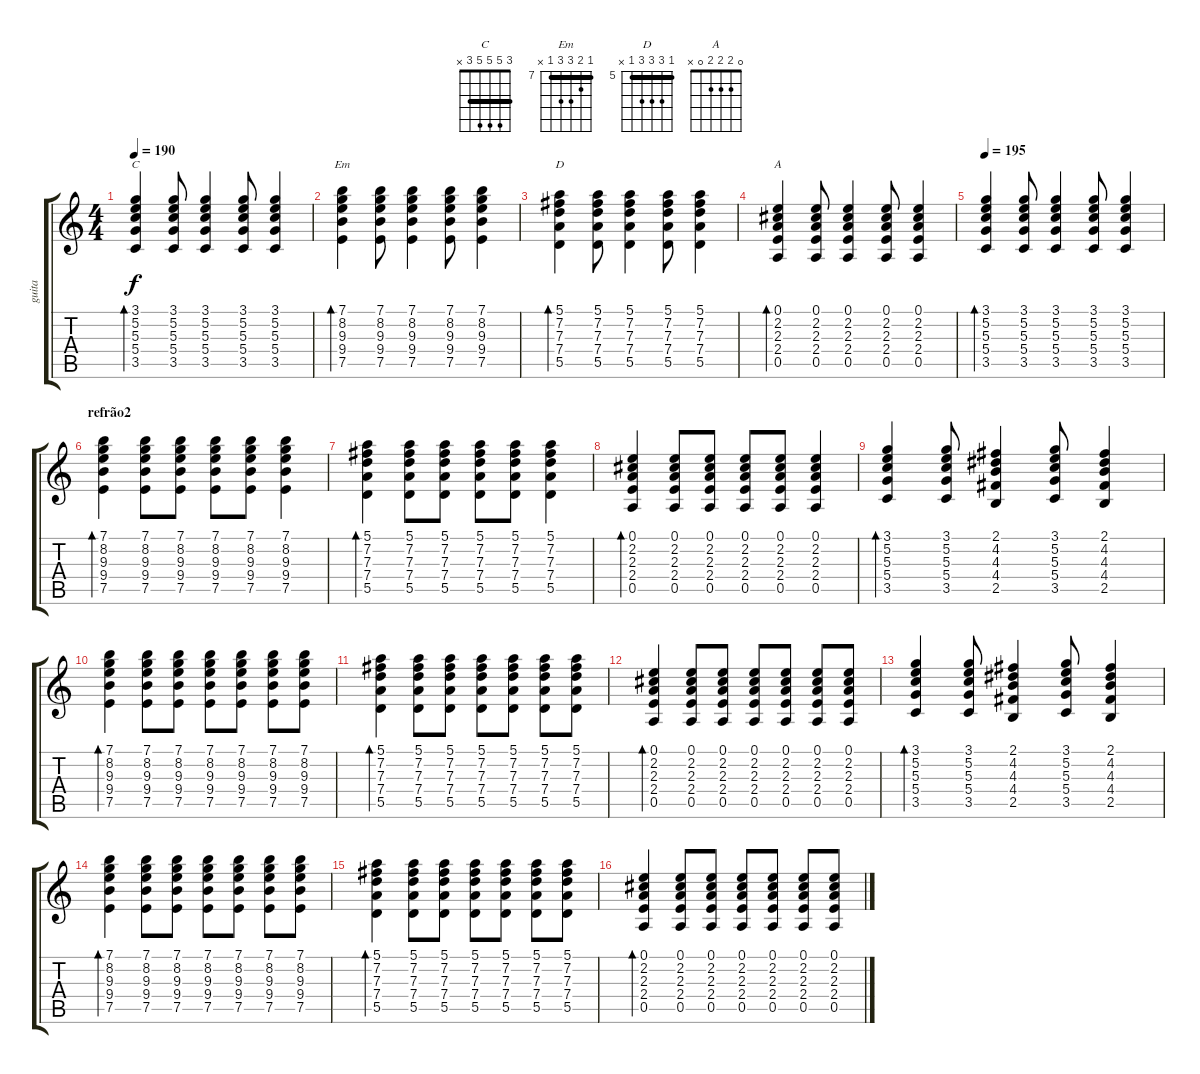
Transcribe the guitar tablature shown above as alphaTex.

\track ("guita" "guita") {instrument electricguitarmuted}
\staff {score tabs}
\tuning (E4 B3 G3 D3 A2 E2) {hide}
\chord ("C" 3 5 5 5 3 x) {barre 3}
\chord ("Em" 7 8 9 9 7 x) {firstfret 7 barre 7}
\chord ("D" 5 7 7 7 5 x) {firstfret 5 barre 5}
\chord ("A" 0 2 2 2 0 x)
\ts (4 4)
\tempo 190
\clef g2
\ks c
(3.1 5.2 5.3 5.4 3.5).4{bd 60 ch "C" dy f} (3.1 5.2 5.3 5.4 3.5).8 (3.1 5.2 5.3 5.4 3.5).4 (3.1 5.2 5.3 5.4 3.5).8 (3.1 5.2 5.3 5.4 3.5).4 |
(7.1 8.2 9.3 9.4 7.5).4{bd 60 ch "Em"} (7.1 8.2 9.3 9.4 7.5).8 (7.1 8.2 9.3 9.4 7.5).4 (7.1 8.2 9.3 9.4 7.5).8 (7.1 8.2 9.3 9.4 7.5).4 |
(5.1 7.2 7.3 7.4 5.5).4{bd 60 ch "D"} (5.1 7.2 7.3 7.4 5.5).8 (5.1 7.2 7.3 7.4 5.5).4 (5.1 7.2 7.3 7.4 5.5).8 (5.1 7.2 7.3 7.4 5.5).4 |
(0.1 2.2 2.3 2.4 0.5).4{bd 60 ch "A"} (0.1 2.2 2.3 2.4 0.5).8 (0.1 2.2 2.3 2.4 0.5).4 (0.1 2.2 2.3 2.4 0.5).8 (0.1 2.2 2.3 2.4 0.5).4 |
\tempo 195
(3.1 5.2 5.3 5.4 3.5).4{bd 60} (3.1 5.2 5.3 5.4 3.5).8 (3.1 5.2 5.3 5.4 3.5).4 (3.1 5.2 5.3 5.4 3.5).8 (3.1 5.2 5.3 5.4 3.5).4 |
\section ("" "refrão2")
(7.1 8.2 9.3 9.4 7.5).4{bd 60} (7.1 8.2 9.3 9.4 7.5).8 (7.1 8.2 9.3 9.4 7.5).8 (7.1 8.2 9.3 9.4 7.5).8 (7.1 8.2 9.3 9.4 7.5).8 (7.1 8.2 9.3 9.4 7.5).4 |
(5.1 7.2 7.3 7.4 5.5).4{bd 60} (5.1 7.2 7.3 7.4 5.5).8 (5.1 7.2 7.3 7.4 5.5).8 (5.1 7.2 7.3 7.4 5.5).8 (5.1 7.2 7.3 7.4 5.5).8 (5.1 7.2 7.3 7.4 5.5).4 |
(0.1 2.2 2.3 2.4 0.5).4{bd 60} (0.1 2.2 2.3 2.4 0.5).8 (0.1 2.2 2.3 2.4 0.5).8 (0.1 2.2 2.3 2.4 0.5).8 (0.1 2.2 2.3 2.4 0.5).8 (0.1 2.2 2.3 2.4 0.5).4 |
(3.1 5.2 5.3 5.4 3.5).4{bd 60} (3.1 5.2 5.3 5.4 3.5).8 (2.1 4.2 4.3 4.4 2.5).4 (3.1 5.2 5.3 5.4 3.5).8 (2.1 4.2 4.3 4.4 2.5).4 |
(7.1 8.2 9.3 9.4 7.5).4{bd 60} (7.1 8.2 9.3 9.4 7.5).8 (7.1 8.2 9.3 9.4 7.5).8 (7.1 8.2 9.3 9.4 7.5).8 (7.1 8.2 9.3 9.4 7.5).8 (7.1 8.2 9.3 9.4 7.5).8 (7.1 8.2 9.3 9.4 7.5).8 |
(5.1 7.2 7.3 7.4 5.5).4{bd 60} (5.1 7.2 7.3 7.4 5.5).8 (5.1 7.2 7.3 7.4 5.5).8 (5.1 7.2 7.3 7.4 5.5).8 (5.1 7.2 7.3 7.4 5.5).8 (5.1 7.2 7.3 7.4 5.5).8 (5.1 7.2 7.3 7.4 5.5).8 |
(0.1 2.2 2.3 2.4 0.5).4{bd 60} (0.1 2.2 2.3 2.4 0.5).8 (0.1 2.2 2.3 2.4 0.5).8 (0.1 2.2 2.3 2.4 0.5).8 (0.1 2.2 2.3 2.4 0.5).8 (0.1 2.2 2.3 2.4 0.5).8 (0.1 2.2 2.3 2.4 0.5).8 |
(3.1 5.2 5.3 5.4 3.5).4{bd 60} (3.1 5.2 5.3 5.4 3.5).8 (2.1 4.2 4.3 4.4 2.5).4 (3.1 5.2 5.3 5.4 3.5).8 (2.1 4.2 4.3 4.4 2.5).4 |
(7.1 8.2 9.3 9.4 7.5).4{bd 60} (7.1 8.2 9.3 9.4 7.5).8 (7.1 8.2 9.3 9.4 7.5).8 (7.1 8.2 9.3 9.4 7.5).8 (7.1 8.2 9.3 9.4 7.5).8 (7.1 8.2 9.3 9.4 7.5).8 (7.1 8.2 9.3 9.4 7.5).8 |
(5.1 7.2 7.3 7.4 5.5).4{bd 60} (5.1 7.2 7.3 7.4 5.5).8 (5.1 7.2 7.3 7.4 5.5).8 (5.1 7.2 7.3 7.4 5.5).8 (5.1 7.2 7.3 7.4 5.5).8 (5.1 7.2 7.3 7.4 5.5).8 (5.1 7.2 7.3 7.4 5.5).8 |
(0.1 2.2 2.3 2.4 0.5).4{bd 60} (0.1 2.2 2.3 2.4 0.5).8 (0.1 2.2 2.3 2.4 0.5).8 (0.1 2.2 2.3 2.4 0.5).8 (0.1 2.2 2.3 2.4 0.5).8 (0.1 2.2 2.3 2.4 0.5).8 (0.1 2.2 2.3 2.4 0.5).8
